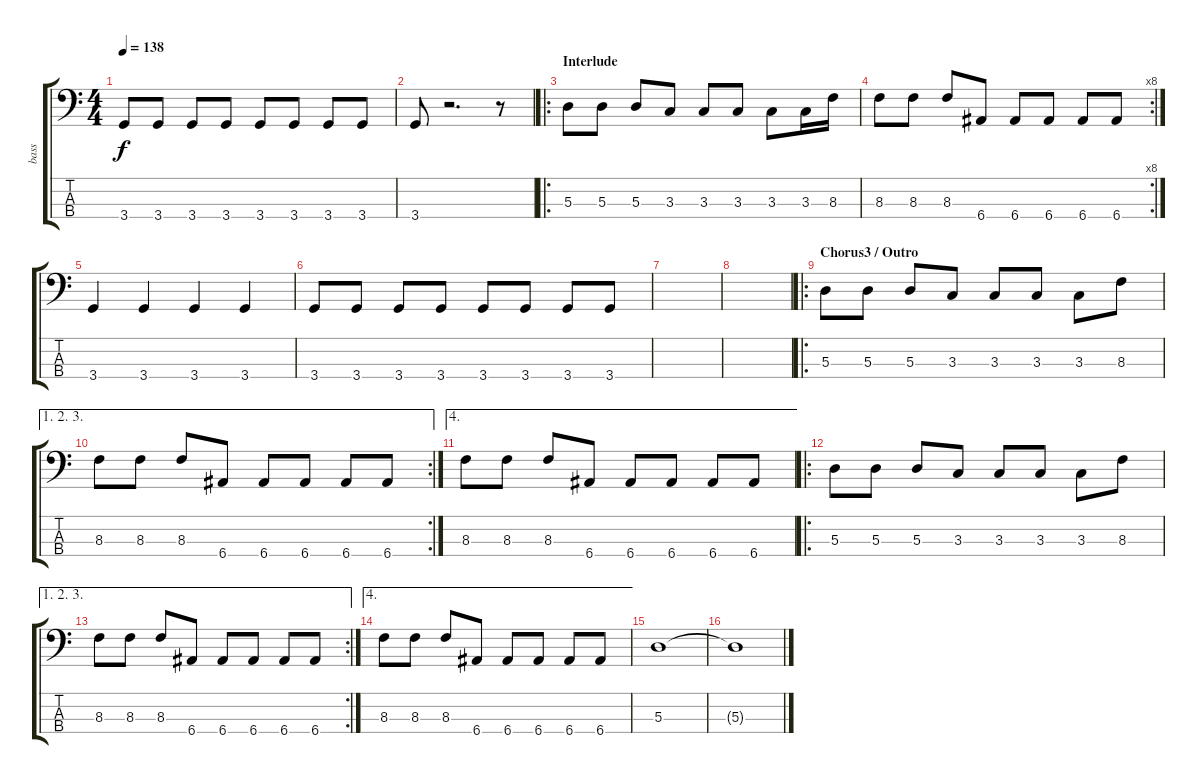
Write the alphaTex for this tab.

\track ("bass" "bass") {instrument electricbassfinger}
\staff {score tabs}
\tuning (G2 D2 A1 E1) {hide}
\ts (4 4)
\tempo 138
\clef f4
\ks c
3.4.8{dy f} 3.4.8 3.4.8 3.4.8 3.4.8 3.4.8 3.4.8 3.4.8 |
3.4.8 r.2{d} r.8 |
\ro
\section ("" "Interlude")
5.3.8 5.3.8 5.3.8 3.3.8 3.3.8 3.3.8 3.3.8 3.3.16 8.3.16 |
\rc 8
8.3.8 8.3.8 8.3.8 6.4.8 6.4.8 6.4.8 6.4.8 6.4.8 |
3.4.4 3.4.4 3.4.4 3.4.4 |
3.4.8 3.4.8 3.4.8 3.4.8 3.4.8 3.4.8 3.4.8 3.4.8 |
|
|
\ro
\section ("" "Chorus3 / Outro")
5.3.8 5.3.8 5.3.8 3.3.8 3.3.8 3.3.8 3.3.8 8.3.8 |
\ae (1 2 3)
\rc 2
8.3.8 8.3.8 8.3.8 6.4.8 6.4.8 6.4.8 6.4.8 6.4.8 |
\ae 4
8.3.8 8.3.8 8.3.8 6.4.8 6.4.8 6.4.8 6.4.8 6.4.8 |
\ro
5.3.8 5.3.8 5.3.8 3.3.8 3.3.8 3.3.8 3.3.8 8.3.8 |
\ae (1 2 3)
\rc 2
8.3.8 8.3.8 8.3.8 6.4.8 6.4.8 6.4.8 6.4.8 6.4.8 |
\ae 4
8.3.8 8.3.8 8.3.8 6.4.8 6.4.8 6.4.8 6.4.8 6.4.8 |
5.3.1 |
5.3{t}.1
